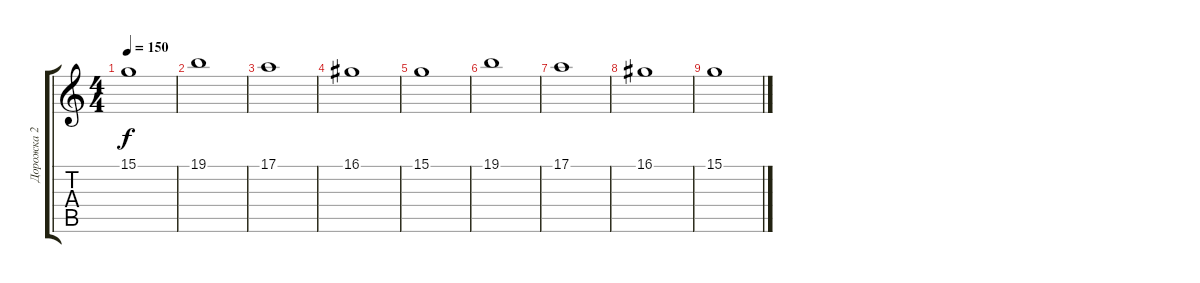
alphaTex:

\track ("Дорожка 2" "Дорожка 2") {instrument stringensemble1}
\staff {score tabs}
\tuning (E4 B3 G3 D3 A2 E2) {hide}
\ts (4 4)
\tempo 150
\clef g2
\ks c
15.1.1{dy f} |
19.1.1 |
17.1.1 |
16.1.1 |
15.1.1 |
19.1.1 |
17.1.1 |
16.1.1 |
15.1.1
